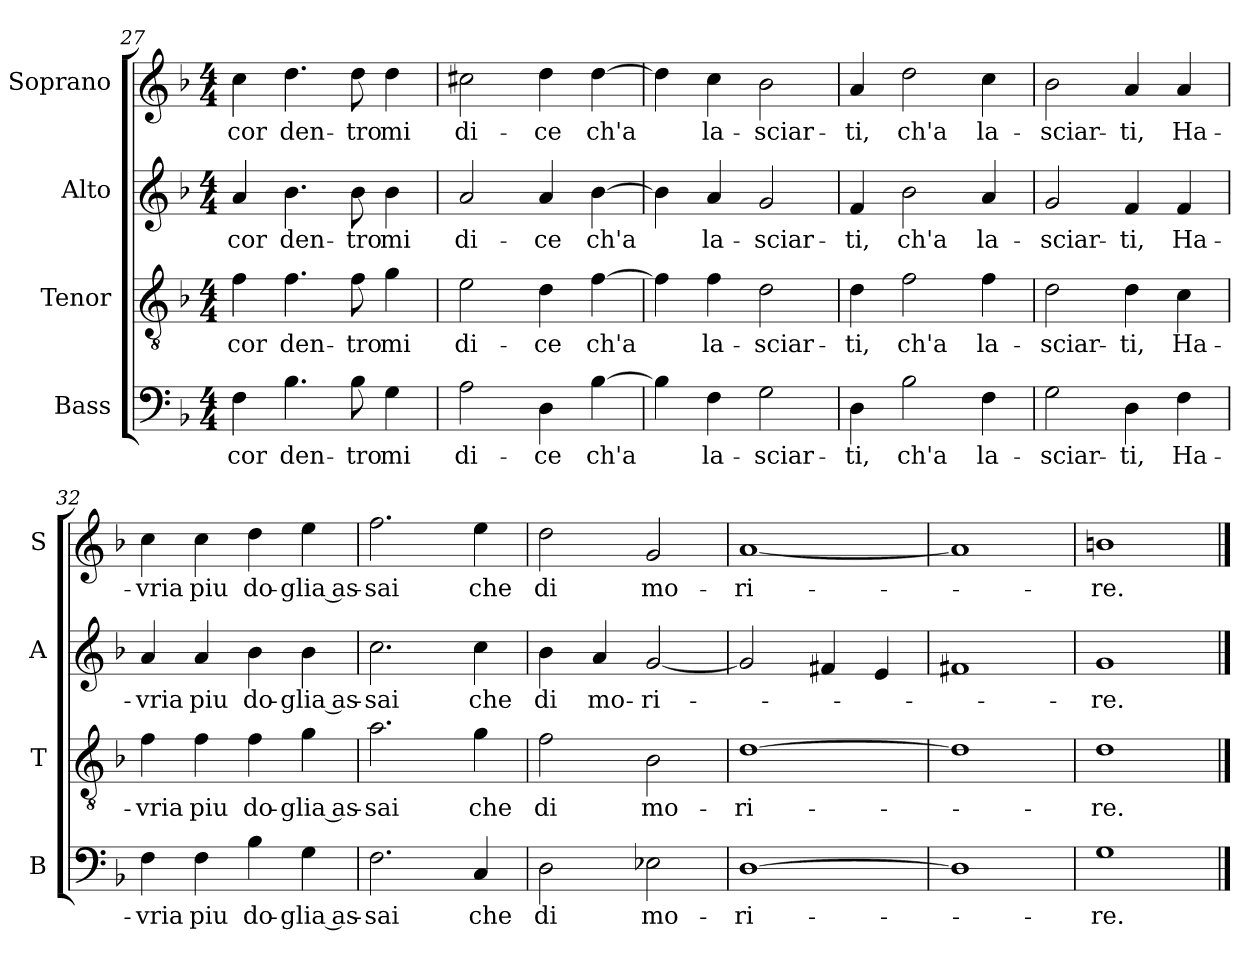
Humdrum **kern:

**kern	**text	**kern	**text	**kern	**text	**kern	**text
*part4	*part4	*part3	*part3	*part2	*part2	*part1	*part1
*staff4	*staff4	*staff3	*staff3	*staff2	*staff2	*staff1	*staff1
*I"Bass	*	*I"Tenor	*	*I"Alto	*	*I"Soprano	*
*I'B	*	*I'T	*	*I'A	*	*I'S	*
*clefF4	*	*clefGv2	*	*clefG2	*	*clefG2	*
*k[b-]	*	*k[b-]	*	*k[b-]	*	*k[b-]	*
*F:	*	*F:	*	*F:	*	*F:	*
*M4/4	*	*M4/4	*	*M4/4	*	*M4/4	*
=27	=27	=27	=27	=27	=27	=27	=27
!	!LO:LY:b	!	!LO:LY:b	!	!LO:LY:b	!	!LO:LY:b
4F\	cor	4f\	cor	4a/	cor	4cc\	cor
!	!LO:LY:b	!	!LO:LY:b	!	!LO:LY:b	!	!LO:LY:b
4.B-\	den-	4.f\	den-	4.b-\	den-	4.dd\	den-
!	!LO:LY:b	!	!LO:LY:b	!	!LO:LY:b	!	!LO:LY:b
8B-\	-tro	8f\	-tro	8b-\	-tro	8dd\	-tro
!	!LO:LY:b	!	!LO:LY:b	!	!LO:LY:b	!	!LO:LY:b
4G\	mi	4g\	mi	4b-\	mi	4dd\	mi
=28	=28	=28	=28	=28	=28	=28	=28
!	!LO:LY:b	!	!LO:LY:b	!	!LO:LY:b	!	!LO:LY:b
2A\	di-	2e\	di-	2a/	di-	2cc#X\	di-
!	!LO:LY:b	!	!LO:LY:b	!	!LO:LY:b	!	!LO:LY:b
4D\	-ce	4d\	-ce	4a/	-ce	4dd\	-ce
!	!LO:LY:b	!	!LO:LY:b	!	!LO:LY:b	!	!LO:LY:b
[4B-\	ch'a	[4f\	ch'a	[4b-\	ch'a	[4dd\	ch'a
=29	=29	=29	=29	=29	=29	=29	=29
4B-\]	.	4f\]	.	4b-\]	.	4dd\]	.
!	!LO:LY:b	!	!LO:LY:b	!	!LO:LY:b	!	!LO:LY:b
4F\	la-	4f\	la-	4a/	la-	4cc\	la-
!	!LO:LY:b	!	!LO:LY:b	!	!LO:LY:b	!	!LO:LY:b
2G\	-sciar-	2d\	-sciar-	2g/	-sciar-	2b-\	-sciar-
=30	=30	=30	=30	=30	=30	=30	=30
!	!LO:LY:b	!	!LO:LY:b	!	!LO:LY:b	!	!LO:LY:b
4D\	-ti,	4d\	-ti,	4f/	-ti,	4a/	-ti,
!	!LO:LY:b	!	!LO:LY:b	!	!LO:LY:b	!	!LO:LY:b
2B-\	ch'a	2f\	ch'a	2b-\	ch'a	2dd\	ch'a
!	!LO:LY:b	!	!LO:LY:b	!	!LO:LY:b	!	!LO:LY:b
4F\	la-	4f\	la-	4a/	la-	4cc\	la-
!!LO:LB:g=z
=31	=31	=31	=31	=31	=31	=31	=31
!	!LO:LY:b	!	!LO:LY:b	!	!LO:LY:b	!	!LO:LY:b
2G\	-sciar-	2d\	-sciar-	2g/	-sciar-	2b-\	-sciar-
!	!LO:LY:b	!	!LO:LY:b	!	!LO:LY:b	!	!LO:LY:b
4D\	-ti,	4d\	-ti,	4f/	-ti,	4a/	-ti,
!	!LO:LY:b	!	!LO:LY:b	!	!LO:LY:b	!	!LO:LY:b
4F\	Ha-	4c\	Ha-	4f/	Ha-	4a/	Ha-
=32	=32	=32	=32	=32	=32	=32	=32
!	!LO:LY:b	!	!LO:LY:b	!	!LO:LY:b	!	!LO:LY:b
4F\	-vria	4f\	-vria	4a/	-vria	4cc\	-vria
!	!LO:LY:b	!	!LO:LY:b	!	!LO:LY:b	!	!LO:LY:b
4F\	piu	4f\	piu	4a/	piu	4cc\	piu
!	!LO:LY:b	!	!LO:LY:b	!	!LO:LY:b	!	!LO:LY:b
4B-\	do-	4f\	do-	4b-\	do-	4dd\	do-
!	!LO:LY:b	!	!LO:LY:b	!	!LO:LY:b	!	!LO:LY:b
4G\	-glia as-	4g\	-glia as-	4b-\	-glia as-	4ee\	-glia as-
=33	=33	=33	=33	=33	=33	=33	=33
!	!LO:LY:b	!	!LO:LY:b	!	!LO:LY:b	!	!LO:LY:b
2.F\	-sai	2.a\	-sai	2.cc\	-sai	2.ff\	-sai
!	!LO:LY:b	!	!LO:LY:b	!	!LO:LY:b	!	!LO:LY:b
4C/	che	4g\	che	4cc\	che	4ee\	che
=34	=34	=34	=34	=34	=34	=34	=34
!	!LO:LY:b	!	!LO:LY:b	!	!LO:LY:b	!	!LO:LY:b
2D\	di	2f\	di	4b-\	di	2dd\	di
!	!	!	!	!	!LO:LY:b	!	!
.	.	.	.	4a/	mo-	.	.
!	!LO:LY:b	!	!LO:LY:b	!	!LO:LY:b	!	!LO:LY:b
2E-X\	mo-	2B-\	mo-	[2g/	-ri-	2g/	mo-
=35	=35	=35	=35	=35	=35	=35	=35
!	!LO:LY:b	!	!LO:LY:b	!	!	!	!LO:LY:b
[1D	-ri-	[1d	-ri-	2g/]	.	[1a	-ri-
.	.	.	.	4f#X/	.	.	.
.	.	.	.	4e/	.	.	.
=36	=36	=36	=36	=36	=36	=36	=36
1D]	.	1d]	.	1f#X	.	1a]	.
=37	=37	=37	=37	=37	=37	=37	=37
!	!LO:LY:b	!	!LO:LY:b	!	!LO:LY:b	!	!LO:LY:b
1G	-re.	1d	-re.	1g	-re.	1bn	-re.
==	==	==	==	==	==	==	==
*-	*-	*-	*-	*-	*-	*-	*-
